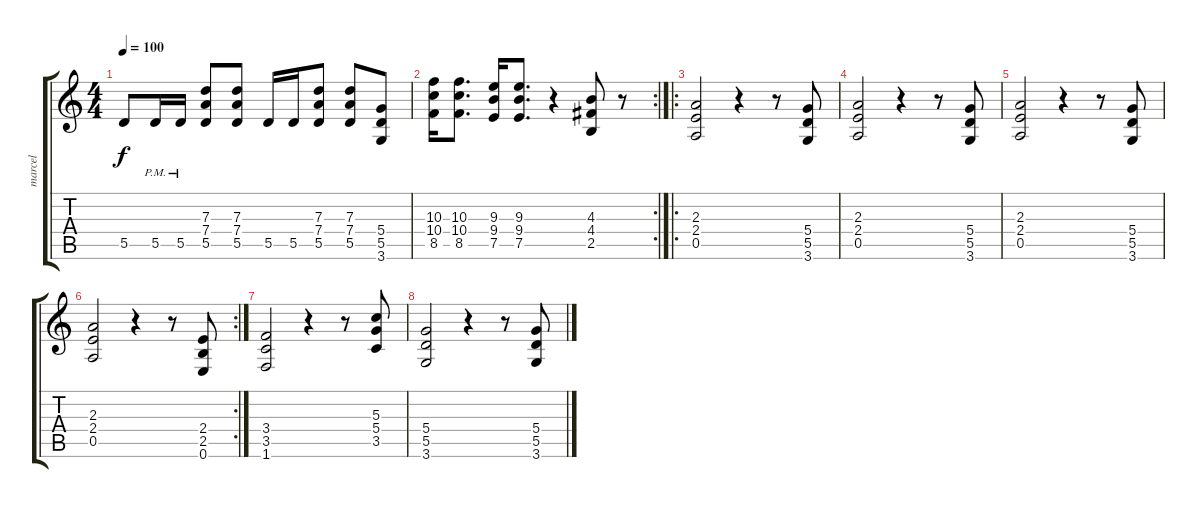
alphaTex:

\track ("marcel" "marcel") {instrument distortionguitar}
\staff {score tabs}
\tuning (E4 B3 G3 D3 A2 E2) {hide}
\ts (4 4)
\tempo 100
\clef g2
\ks c
5.5.8{dy f} 5.5{pm}.16 5.5{pm}.16 (7.3 7.4 5.5).8 (7.3 7.4 5.5).8 5.5.16 5.5.16 (7.3 7.4 5.5).8 (7.3 7.4 5.5).8 (5.4 5.5 3.6).8 |
\rc 2
(10.3 10.4 8.5).16 (10.3 10.4 8.5).8{d} (9.3 9.4 7.5).16 (9.3 9.4 7.5).8{d} r.4 (4.3 4.4 2.5).8 r.8 |
\ro
(2.3 2.4 0.5).2 r.4 r.8 (5.4 5.5 3.6).8 |
(2.3 2.4 0.5).2 r.4 r.8 (5.4 5.5 3.6).8 |
(2.3 2.4 0.5).2 r.4 r.8 (5.4 5.5 3.6).8 |
\rc 2
(2.3 2.4 0.5).2 r.4 r.8 (2.4 2.5 0.6).8 |
(3.4 3.5 1.6).2 r.4 r.8 (5.3 5.4 3.5).8 |
(5.4 5.5 3.6).2 r.4 r.8 (5.4 5.5 3.6).8
